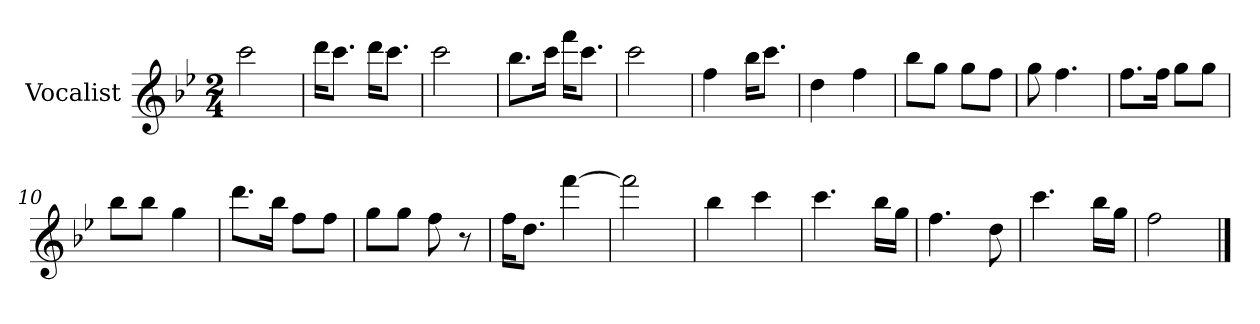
**kern
*part1
*staff1
*I"Vocalist
*k[b-e-]
*B-:
*M2/4
=
2ccc
=1
16dddKL
8.cccJ
16dddKL
8.cccJ
=2
2ccc
=3
8.bb-L
16cccJk
16fffKL
8.cccJ
=4
2ccc
=5
4ff
16bb-KL
8.cccJ
=6
4dd
4ff
=7
8bb-L
8ggJ
8ggL
8ffJ
=8
8gg
4.ff
=9
8.ffL
16ffJk
8ggL
8ggJ
=10
8bb-L
8bb-J
4gg
=11
8.dddL
16bb-Jk
8ffL
8ffJ
=12
8ggL
8ggJ
8ff
8r
=13
16ffKL
8.ddJ
[4fff
=14
2fff]
=15
4bb-
4ccc
=16
4.ccc
16bb-LL
16ggJJ
=17
4.ff
8dd
=18
4.ccc
16bb-LL
16ggJJ
=19
2ff
==
*-
